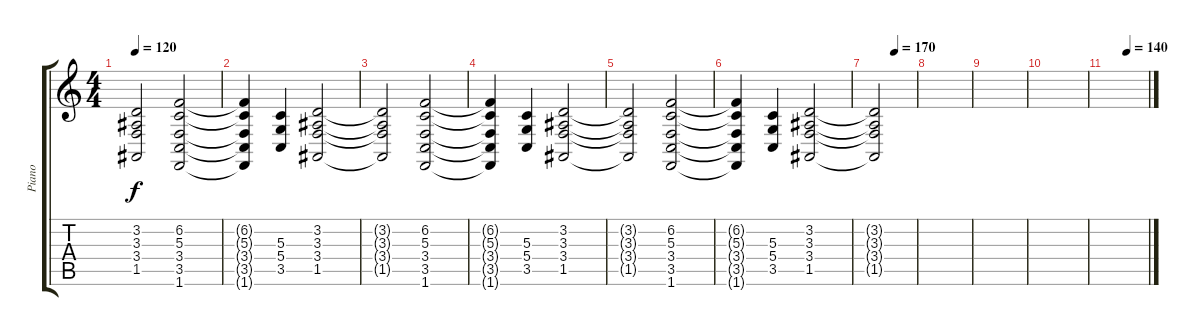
\track ("Piano" "Piano") {instrument electricgrandpiano}
\staff {score tabs}
\tuning (E4 B3 G3 D3 A2 E2) {hide}
\ts (4 4)
\tempo 120
\clef g2
\ks c
(3.2{t} 3.3{t} 3.4{t} 1.5{t}).2{dy f} (6.2 5.3 3.4 3.5 1.6).2 |
(6.2{t} 5.3{t} 3.4{t} 3.5{t} 1.6{t}).4 (5.3 5.4 3.5).4 (3.2 3.3 3.4 1.5).2 |
(3.2{t} 3.3{t} 3.4{t} 1.5{t}).2 (6.2 5.3 3.4 3.5 1.6).2 |
(6.2{t} 5.3{t} 3.4{t} 3.5{t} 1.6{t}).4 (5.3 5.4 3.5).4 (3.2 3.3 3.4 1.5).2 |
(3.2{t} 3.3{t} 3.4{t} 1.5{t}).2 (6.2 5.3 3.4 3.5 1.6).2 |
(6.2{t} 5.3{t} 3.4{t} 3.5{t} 1.6{t}).4 (5.3 5.4 3.5).4 (3.2 3.3 3.4 1.5).2 |
\tempo (170 0.5)
(3.2{t} 3.3{t} 3.4{t} 1.5{t}).2 |
|
|
|
\tempo (140 0.5)
